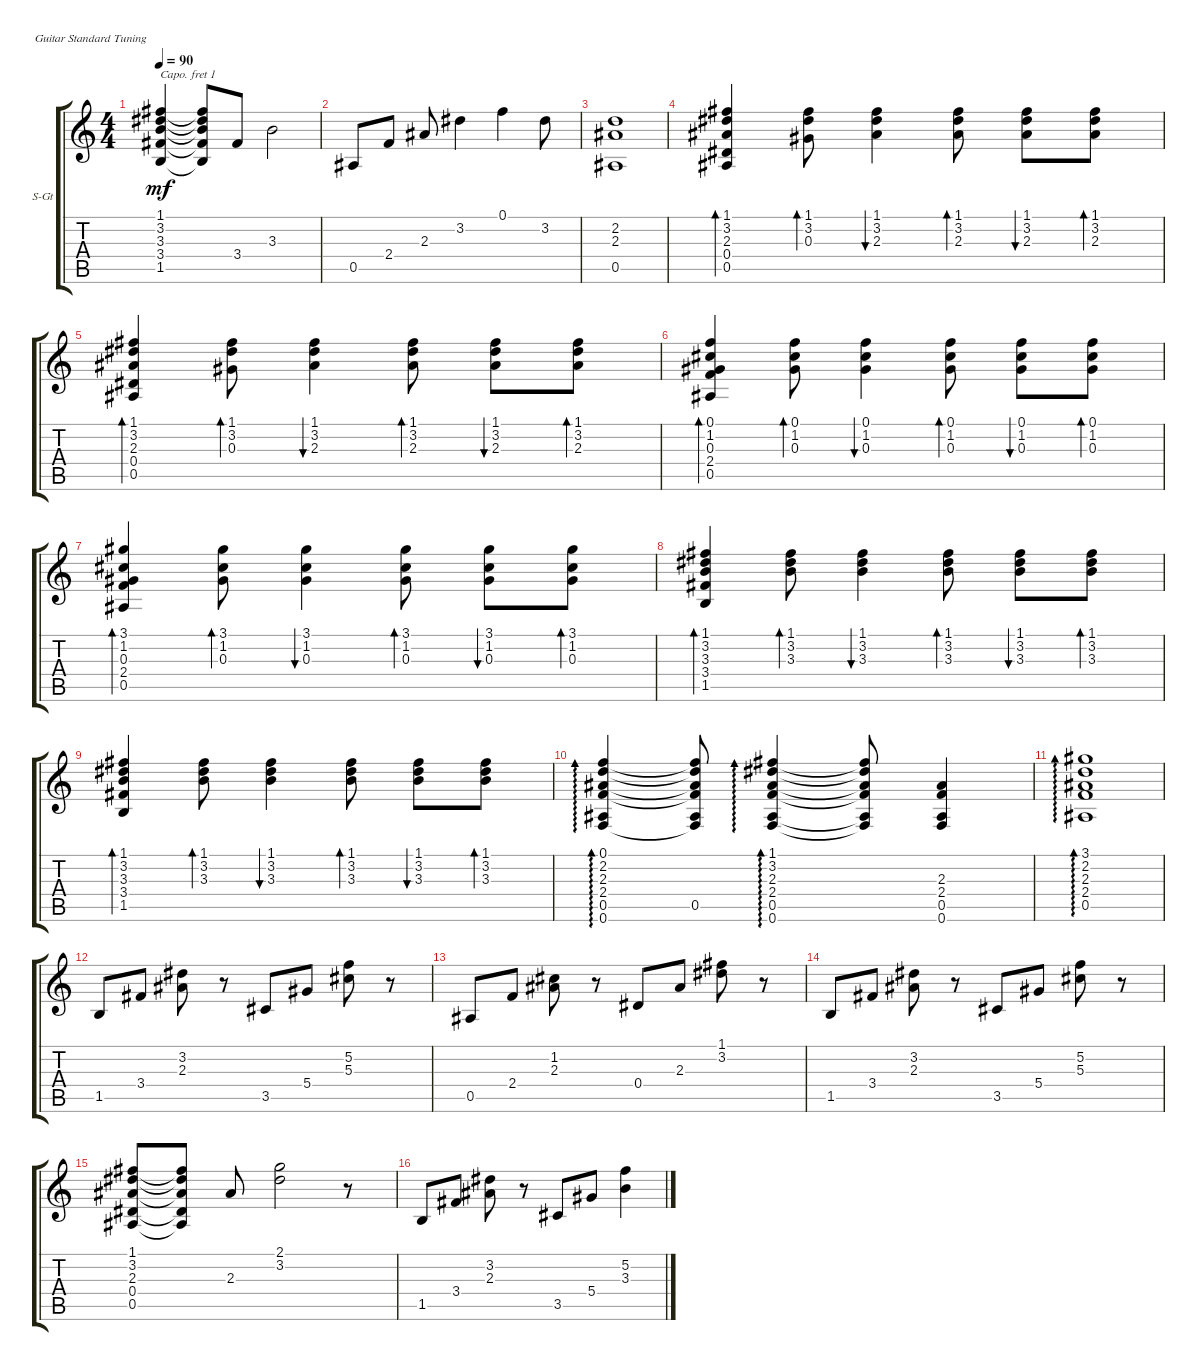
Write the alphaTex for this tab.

\defaultSystemsLayout 4
\bracketExtendMode groupsimilarinstruments
\firstSystemTrackNameOrientation horizontal
\otherSystemsTrackNameOrientation horizontal
\track ("Steel Guitar" "S-Gt") {instrument acousticguitarsteel}
\staff {score tabs}
\capo 1
\tuning (E4 B3 G3 D3 A2 E2)
\ts (4 4)
\tempo 90
\clef g2
\ks c
(1.5 3.4 3.3 3.2 1.1).4{dy mf} (1.1{t} 3.2{t} 1.5{t} 3.4{t} 3.3{t}).8 3.4.8 3.3.2 |
0.5.8 2.4.8 2.3.8 3.2.4 0.1.4 3.2.8 |
(2.2 2.3 0.5).1 |
(1.1 3.2 2.3 0.4 0.5).4{bd 45} (0.3 3.2 1.1).8{bd 37} (2.3 3.2 1.1).4{bu 30} (2.3 3.2 1.1).8{bd 45} (2.3 3.2 1.1).8{bu 36} (2.3 3.2 1.1).8{bd 30} |
(1.1 3.2 2.3 0.4 0.5).4{bd 45} (0.3 3.2 1.1).8{bd 37} (2.3 3.2 1.1).4{bu 30} (2.3 3.2 1.1).8{bd 45} (2.3 3.2 1.1).8{bu 36} (2.3 3.2 1.1).8{bd 30} |
(0.1 1.2 0.3 2.4 0.5).4{bd 36} (0.3 1.2 0.1).8{bd 35} (0.1 1.2 0.3).4{bu 34} (0.3 1.2 0.1).8{bd 33} (0.1 1.2 0.3).8{bu 33} (0.3 1.2 0.1).8{bd 30} |
(3.1 1.2 0.3 2.4 0.5).4{bd 36} (0.3 1.2 3.1).8{bd 35} (3.1 1.2 0.3).4{bu 34} (0.3 1.2 3.1).8{bd 33} (3.1 1.2 0.3).8{bu 33} (0.3 1.2 3.1).8{bd 30} |
(1.1 3.2 3.3 3.4 1.5).4{bd 45} (3.3 3.2 1.1).8{bd 37} (3.3 3.2 1.1).4{bu 30} (3.3 3.2 1.1).8{bd 45} (3.3 3.2 1.1).8{bu 36} (3.3 3.2 1.1).8{bd 30} |
(1.1 3.2 3.3 3.4 1.5).4{bd 45} (3.3 3.2 1.1).8{bd 37} (3.3 3.2 1.1).4{bu 30} (3.3 3.2 1.1).8{bd 45} (3.3 3.2 1.1).8{bu 36} (3.3 3.2 1.1).8{bd 30} |
(0.5 0.6 2.4 2.3 2.2 0.1).4{ad 0} (0.6{t} 0.5 2.4{t} 2.3{t} 2.2{t} 0.1{t}).8 (3.2 2.3 2.4 0.5 0.6 1.1).4{ad 0} (3.2{t} 2.3{t} 2.4{t} 0.5{t} 0.6{t} 1.1{t}).8 (0.6 0.5 2.4 2.3).4 |
(2.3 2.2 3.1 2.4 0.5).1{ad 0} |
1.5.8 3.4.8 (3.2 2.3).8 r.8 3.5.8 5.4.8 (5.3 5.2).8 r.8 |
0.5.8 2.4.8 (2.3 1.2).8 r.8 0.4.8 2.3.8 (3.2 1.1).8 r.8 |
1.5.8 3.4.8 (3.2 2.3).8 r.8 3.5.8 5.4.8 (5.3 5.2).8 r.8 |
(0.5 0.4 2.3 3.2 1.1).8 (1.1{t} 3.2{t} 2.3{t} 0.4{t} 0.5{t}).8 2.3.8 (3.2 2.1).2 r.8 |
1.5.8 3.4.8 (3.2 2.3).8 r.8 3.5.8 5.4.8 (3.3 5.2).4
